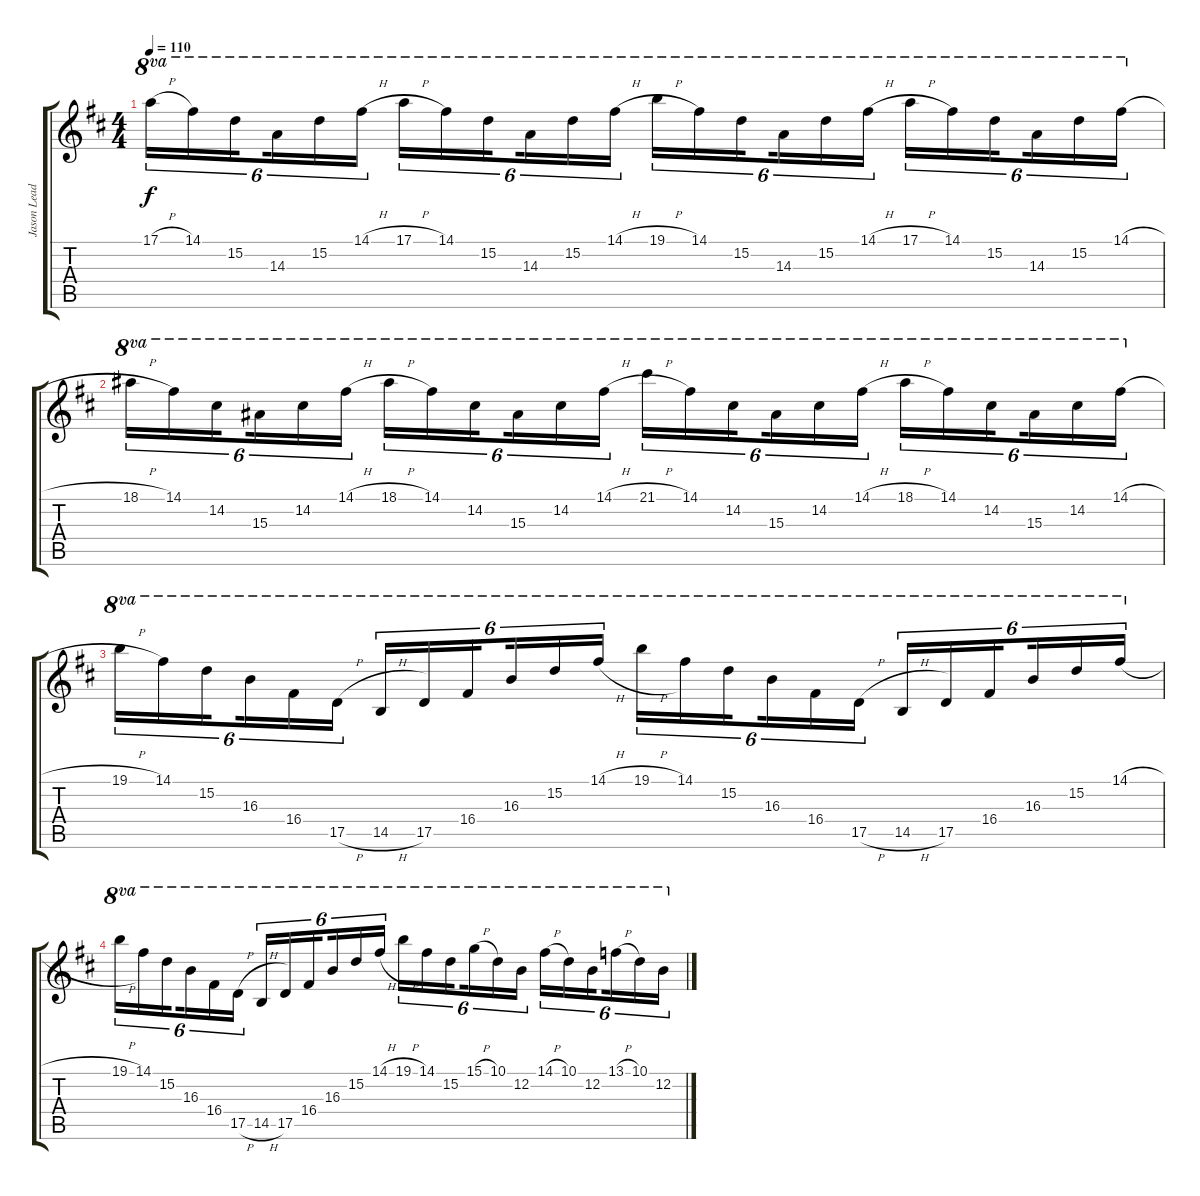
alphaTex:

\track ("Jason Lead" "Jason Lead") {instrument overdrivenguitar}
\staff {score tabs}
\tuning (E4 B3 G3 D3 A2 E2) {hide}
\ts (4 4)
\tempo 110
\clef g2
\ks bminor
17.1{h}.16{tu (6 4) ot 8va dy f} 14.1.16{tu (6 4) ot 8va} 15.2.16{tu (6 4) ot 8va beam splitsecondary} 14.3.16{tu (6 4) ot 8va} 15.2.16{tu (6 4) ot 8va} 14.1{h}.16{tu (6 4) ot 8va} 17.1{h}.16{tu (6 4) ot 8va} 14.1.16{tu (6 4) ot 8va} 15.2.16{tu (6 4) ot 8va beam splitsecondary} 14.3.16{tu (6 4) ot 8va} 15.2.16{tu (6 4) ot 8va} 14.1{h}.16{tu (6 4) ot 8va} 19.1{h}.16{tu (6 4) ot 8va} 14.1.16{tu (6 4) ot 8va} 15.2.16{tu (6 4) ot 8va beam splitsecondary} 14.3.16{tu (6 4) ot 8va} 15.2.16{tu (6 4) ot 8va} 14.1{h}.16{tu (6 4) ot 8va} 17.1{h}.16{tu (6 4) ot 8va} 14.1.16{tu (6 4) ot 8va} 15.2.16{tu (6 4) ot 8va beam splitsecondary} 14.3.16{tu (6 4) ot 8va} 15.2.16{tu (6 4) ot 8va} 14.1{h}.16{tu (6 4) ot 8va} |
18.1{h}.16{tu (6 4) ot 8va} 14.1.16{tu (6 4) ot 8va} 14.2.16{tu (6 4) ot 8va beam splitsecondary} 15.3.16{tu (6 4) ot 8va} 14.2.16{tu (6 4) ot 8va} 14.1{h}.16{tu (6 4) ot 8va} 18.1{h}.16{tu (6 4) ot 8va} 14.1.16{tu (6 4) ot 8va} 14.2.16{tu (6 4) ot 8va beam splitsecondary} 15.3.16{tu (6 4) ot 8va} 14.2.16{tu (6 4) ot 8va} 14.1{h}.16{tu (6 4) ot 8va} 21.1{h}.16{tu (6 4) ot 8va} 14.1.16{tu (6 4) ot 8va} 14.2.16{tu (6 4) ot 8va beam splitsecondary} 15.3.16{tu (6 4) ot 8va} 14.2.16{tu (6 4) ot 8va} 14.1{h}.16{tu (6 4) ot 8va} 18.1{h}.16{tu (6 4) ot 8va} 14.1.16{tu (6 4) ot 8va} 14.2.16{tu (6 4) ot 8va beam splitsecondary} 15.3.16{tu (6 4) ot 8va} 14.2.16{tu (6 4) ot 8va} 14.1{h}.16{tu (6 4) ot 8va} |
19.1{h}.16{tu (6 4) ot 8va} 14.1.16{tu (6 4) ot 8va} 15.2.16{tu (6 4) ot 8va beam splitsecondary} 16.3.16{tu (6 4) ot 8va} 16.4.16{tu (6 4) ot 8va} 17.5{h}.16{tu (6 4) ot 8va} 14.5{h}.16{tu (6 4) ot 8va} 17.5.16{tu (6 4) ot 8va} 16.4.16{tu (6 4) ot 8va beam splitsecondary} 16.3.16{tu (6 4) ot 8va} 15.2.16{tu (6 4) ot 8va} 14.1{h}.16{tu (6 4) ot 8va} 19.1{h}.16{tu (6 4) ot 8va} 14.1.16{tu (6 4) ot 8va} 15.2.16{tu (6 4) ot 8va beam splitsecondary} 16.3.16{tu (6 4) ot 8va} 16.4.16{tu (6 4) ot 8va} 17.5{h}.16{tu (6 4) ot 8va} 14.5{h}.16{tu (6 4) ot 8va} 17.5.16{tu (6 4) ot 8va} 16.4.16{tu (6 4) ot 8va beam splitsecondary} 16.3.16{tu (6 4) ot 8va} 15.2.16{tu (6 4) ot 8va} 14.1{h}.16{tu (6 4) ot 8va} |
19.1{h}.16{tu (6 4) ot 8va} 14.1.16{tu (6 4) ot 8va} 15.2.16{tu (6 4) ot 8va beam splitsecondary} 16.3.16{tu (6 4) ot 8va} 16.4.16{tu (6 4) ot 8va} 17.5{h}.16{tu (6 4) ot 8va} 14.5{h}.16{tu (6 4) ot 8va} 17.5.16{tu (6 4) ot 8va} 16.4.16{tu (6 4) ot 8va beam splitsecondary} 16.3.16{tu (6 4) ot 8va} 15.2.16{tu (6 4) ot 8va} 14.1{h}.16{tu (6 4) ot 8va} 19.1{h}.16{tu (6 4) ot 8va} 14.1.16{tu (6 4) ot 8va} 15.2.16{tu (6 4) ot 8va beam splitsecondary} 15.1{h}.16{tu (6 4) ot 8va} 10.1.16{tu (6 4) ot 8va} 12.2.16{tu (6 4) ot 8va} 14.1{h}.16{tu (6 4) ot 8va} 10.1.16{tu (6 4) ot 8va} 12.2.16{tu (6 4) ot 8va beam splitsecondary} 13.1{h}.16{tu (6 4) ot 8va} 10.1.16{tu (6 4) ot 8va} 12.2.16{tu (6 4) ot 8va}
